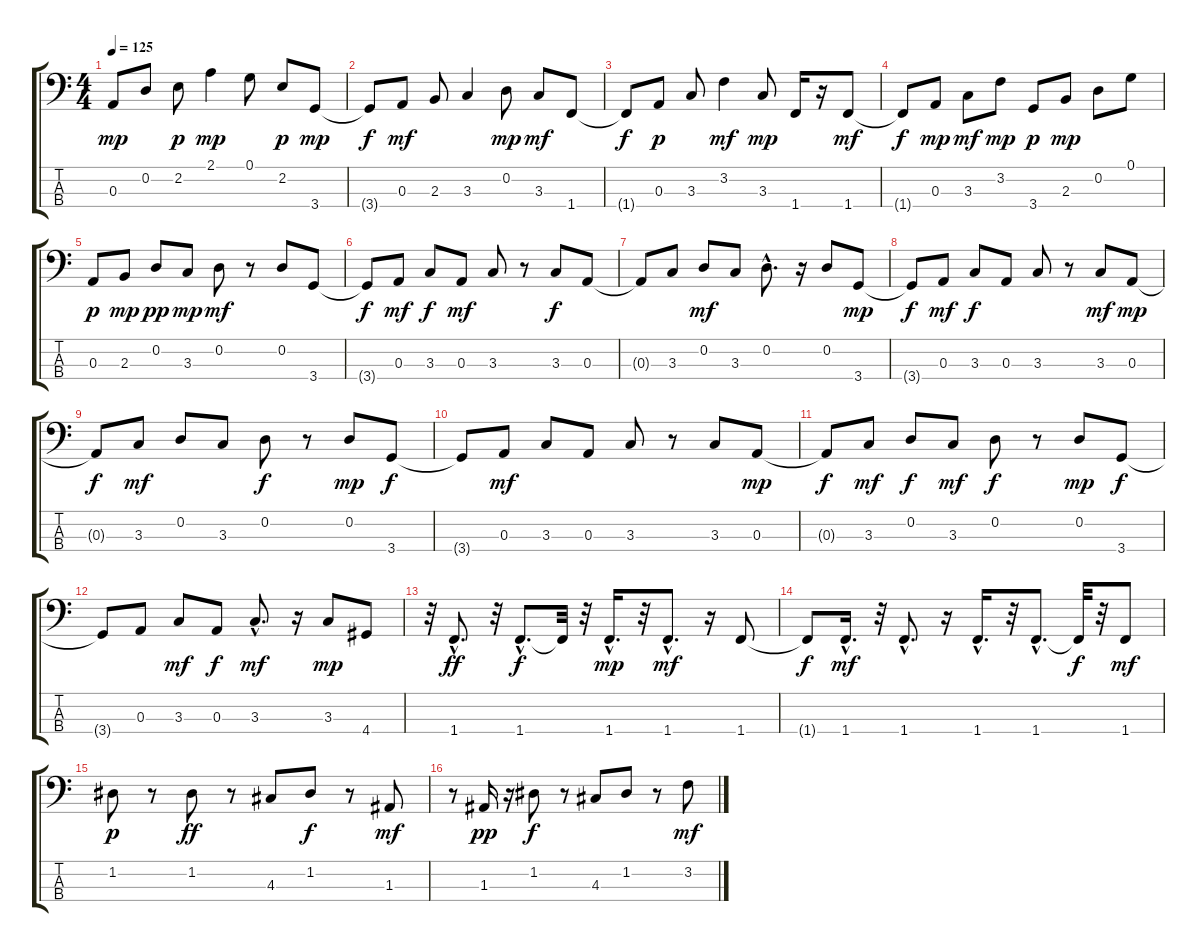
\track "" {instrument electricbassfinger}
\staff {score tabs}
\tuning (G2 D2 A1 E1) {hide}
\ts (4 4)
\tempo 125
\clef f4
\ks c
0.3.8{dy mp} 0.2.8 2.2.8{dy p} 2.1.4{dy mp} 0.1.8 2.2.8{dy p} 3.4.8{dy mp} |
3.4{t}.8{dy f} 0.3.8{dy mf} 2.3.8 3.3.4 0.2.8{dy mp} 3.3.8{dy mf} 1.4.8 |
1.4{t}.8{dy f} 0.3.8{dy p} 3.3.8 3.2.4{dy mf} 3.3.8{dy mp} 1.4.16 r.16 1.4.8{dy mf} |
1.4{t}.8{dy f} 0.3.8{dy mp} 3.3.8{dy mf} 3.2.8{dy mp} 3.4.8{dy p} 2.3.8{dy mp} 0.2.8 0.1.8 |
0.3.8{dy p} 2.3.8{dy mp} 0.2.8{dy pp} 3.3.8{dy mp} 0.2.8{dy mf} r.8 0.2.8 3.4.8 |
3.4{t}.8{dy f} 0.3.8{dy mf} 3.3.8{dy f} 0.3.8{dy mf} 3.3.8 r.8 3.3.8{dy f} 0.3.8 |
0.3{t}.8 3.3.8 0.2.8{dy mf} 3.3.8 0.2{hac}.8{d} r.16 0.2.8 3.4.8{dy mp} |
3.4{t}.8{dy f} 0.3.8{dy mf} 3.3.8{dy f} 0.3.8 3.3.8 r.8 3.3.8{dy mf} 0.3.8{dy mp} |
0.3{t}.8{dy f} 3.3.8{dy mf} 0.2.8 3.3.8 0.2.8{dy f} r.8 0.2.8{dy mp} 3.4.8{dy f} |
3.4{t}.8 0.3.8{dy mf} 3.3.8 0.3.8 3.3.8 r.8 3.3.8 0.3.8{dy mp} |
0.3{t}.8{dy f} 3.3.8{dy mf} 0.2.8{dy f} 3.3.8{dy mf} 0.2.8{dy f} r.8 0.2.8{dy mp} 3.4.8{dy f} |
3.4{t}.8 0.3.8 3.3.8{dy mf} 0.3.8{dy f} 3.3{hac}.8{d dy mf} r.16 3.3.8{dy mp} 4.4.8 |
r.32 1.4{hac}.8{d dy ff} r.32 1.4{hac}.8{d dy f} 1.4{t}.32 r.32 1.4{hac}.16{d dy mp} r.32 1.4{hac}.8{d dy mf} r.16 1.4.8 |
1.4{t}.8{dy f} 1.4{hac}.16{d dy mf} r.32 1.4{hac}.8{d} r.16 1.4{hac}.16{d} r.32 1.4{hac}.8{d} 1.4{t}.32{dy f} r.32 1.4.8{dy mf} |
1.2.8{dy p} r.8 1.2.8{dy ff} r.8 4.3.8 1.2.8{dy f} r.8 1.3.8{dy mf} |
r.8 1.3.16{dy pp} r.16 1.2.8{dy f} r.8 4.3.8 1.2.8 r.8 3.2.8{dy mf}
